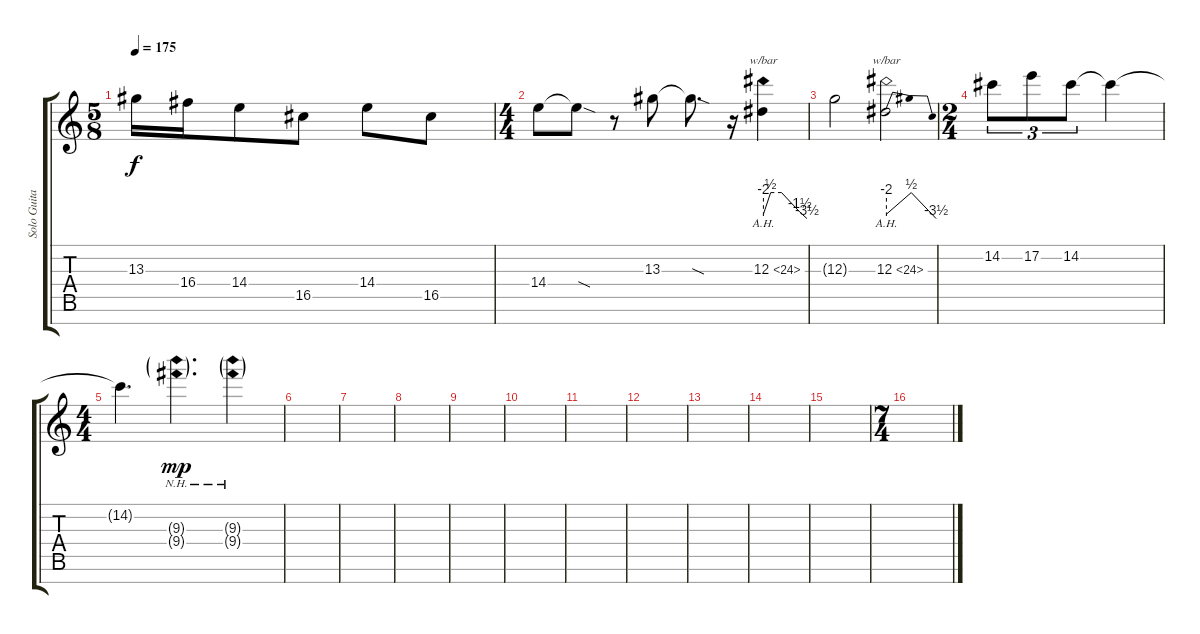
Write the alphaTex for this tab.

\track ("Solo Guitar" "Solo Guita") {instrument distortionguitar}
\staff {score tabs}
\tuning (E4 B3 G3 D3 A2 E2 B1) {hide}
\ts (5 8)
\tempo 175
\clef g2
\ks c
13.3.16{dy f} 16.4.16 14.4.8 16.5.8 14.4.8 16.5.8 |
\ts (4 4)
14.4.8 14.4{sod t}.8 r.8 13.3.8 13.3{sod t}.8{d} r.16 12.3{ah 12}.4{tbe (custom default 0 -8 10 2 25 2 50 -6 60 -14)} |
12.3{t}.2 12.3{ah 12}.2{tbe (dip default 0 -8 9 2 55 2 60 -14)} |
\ts (2 4)
14.2.8{tu (3 2)} 17.2.8{tu (3 2)} 14.2.8{tu (3 2)} 14.2{t}.4 |
\ts (4 4)
14.2{t}.4{d} (9.3{nh g} 9.4{nh g}).4{d dy mp} (9.3{nh g} 9.4{nh g}).4 |
|
|
|
|
|
|
|
|
|
|
\ts (7 4)
